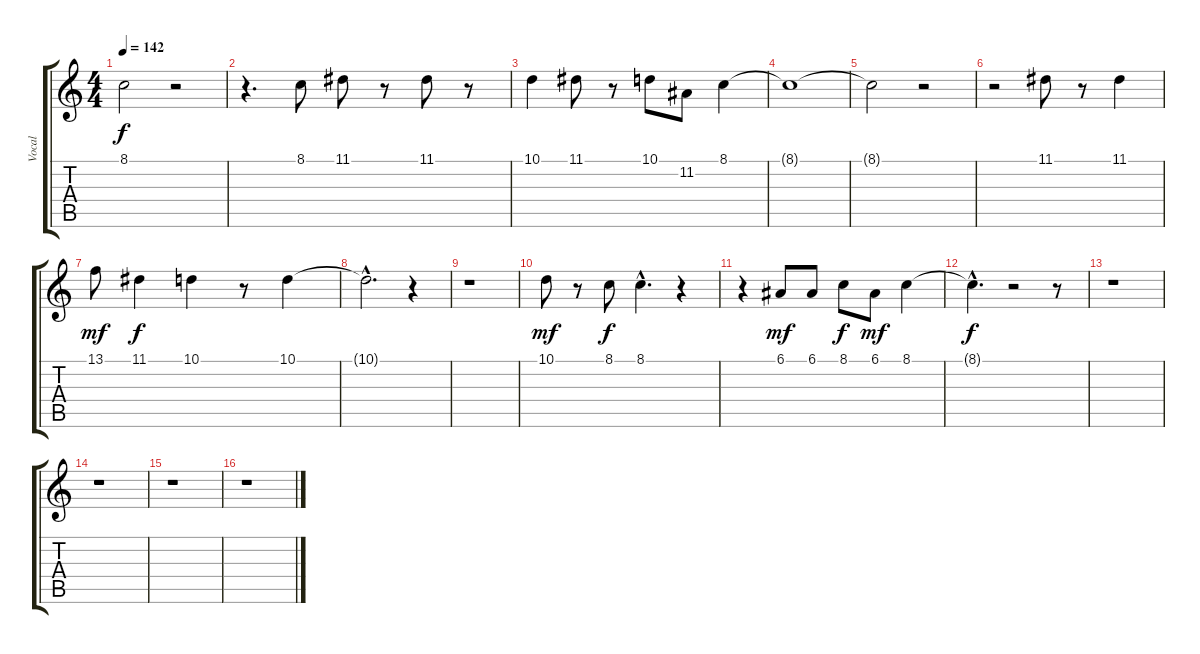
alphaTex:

\track ("Vocal" "Vocal") {instrument acousticgrandpiano}
\staff {score tabs}
\tuning (E4 B3 G3 D3 A2 E2) {hide}
\ts (4 4)
\tempo 142
\clef g2
\ks c
8.1{t}.2{dy f} r.2 |
r.4{d} 8.1.8 11.1.8 r.8 11.1.8 r.8 |
10.1.4 11.1.8 r.8 10.1.8 11.2.8 8.1.4 |
8.1{t}.1 |
8.1{t}.2 r.2 |
r.2 11.1.8 r.8 11.1.4 |
13.1.8{dy mf} 11.1.4{dy f} 10.1.4 r.8 10.1.4 |
10.1{hac t}.2{d} r.4 |
r.1 |
10.1.8{dy mf} r.8 8.1.8{dy f} 8.1{hac}.4{d} r.4 |
r.4 6.1.8{dy mf} 6.1.8 8.1.8{dy f} 6.1.8{dy mf} 8.1.4 |
8.1{hac t}.4{d dy f} r.2 r.8 |
r.1 |
r.1 |
r.1 |
r.1
